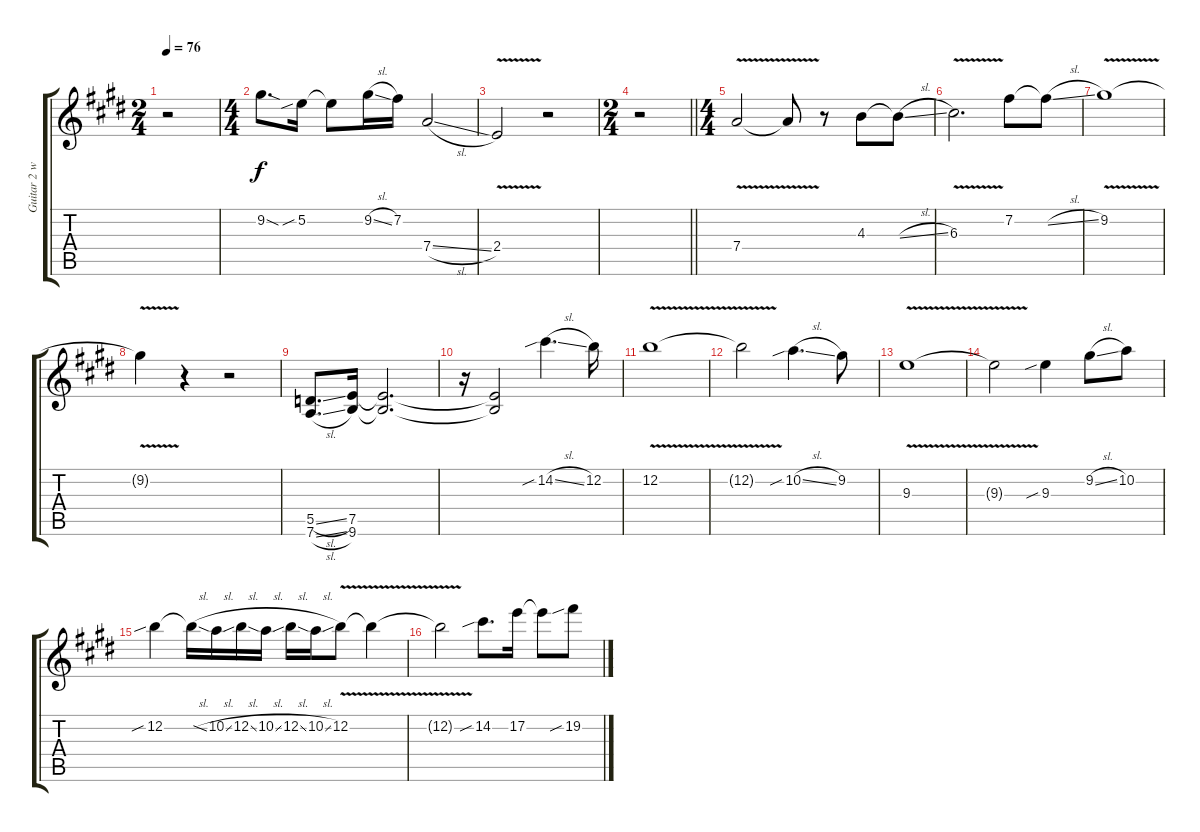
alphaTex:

\track ("Guitar 2 w/slide" "Guitar 2 w") {instrument electricguitarclean}
\staff {score tabs}
\tuning (E4 B3 G3 D3 A2 D2) {hide}
\ts (2 4)
\tempo 76
\clef g2
\ks c#minor
r.2{dy f} |
\ts (4 4)
\ks e
9.2{sod}.8{d} 5.2{sib}.16 5.2{t}.8 9.2{sl}.16 7.2.16 7.4{sl}.2 |
\ks c#minor
2.4{v}.2 r.2 |
\ts (2 4)
\barLineRight lightlight
r.2 |
\ts (4 4)
\ks e
7.4{v}.2 7.4{v t}.8 r.8 4.3.8 4.3{sl t}.8 |
\ks c#minor
6.3{v}.2{d} 7.2.8 7.2{sl t}.8 |
\ks e
9.2{v}.1 |
\ks c#minor
9.2{t}.4 r.4 r.2 |
\ks e
(5.5{sl} 7.6{sl}).8{d} (7.5 9.6).16 (7.5{t} 9.6{t}).2{d} |
\ks c#minor
r.16 (7.5{t} 9.6{t}).2 14.2{sib sl}.4{d} 12.2.16 |
12.2{v}.1 |
\ks e
12.2{v t}.2 10.2{sib sl}.4{d} 9.2.8 |
\ks c#minor
9.3{v}.1 |
9.3{v t}.2 9.3{sib}.4 9.2{sl}.8 10.2.8 |
\ks e
12.2{sib}.4 12.2{sl t}.16 10.2{sl}.16 12.2{sl}.16 10.2{sl}.16 12.2{sl}.16 10.2{sl}.16 12.2{v}.8 12.2{v t}.4 |
\ks c#minor
12.2{v t}.2 14.2{sib}.8{d} 17.2.16 17.2{t}.8 19.2{sib}.8
